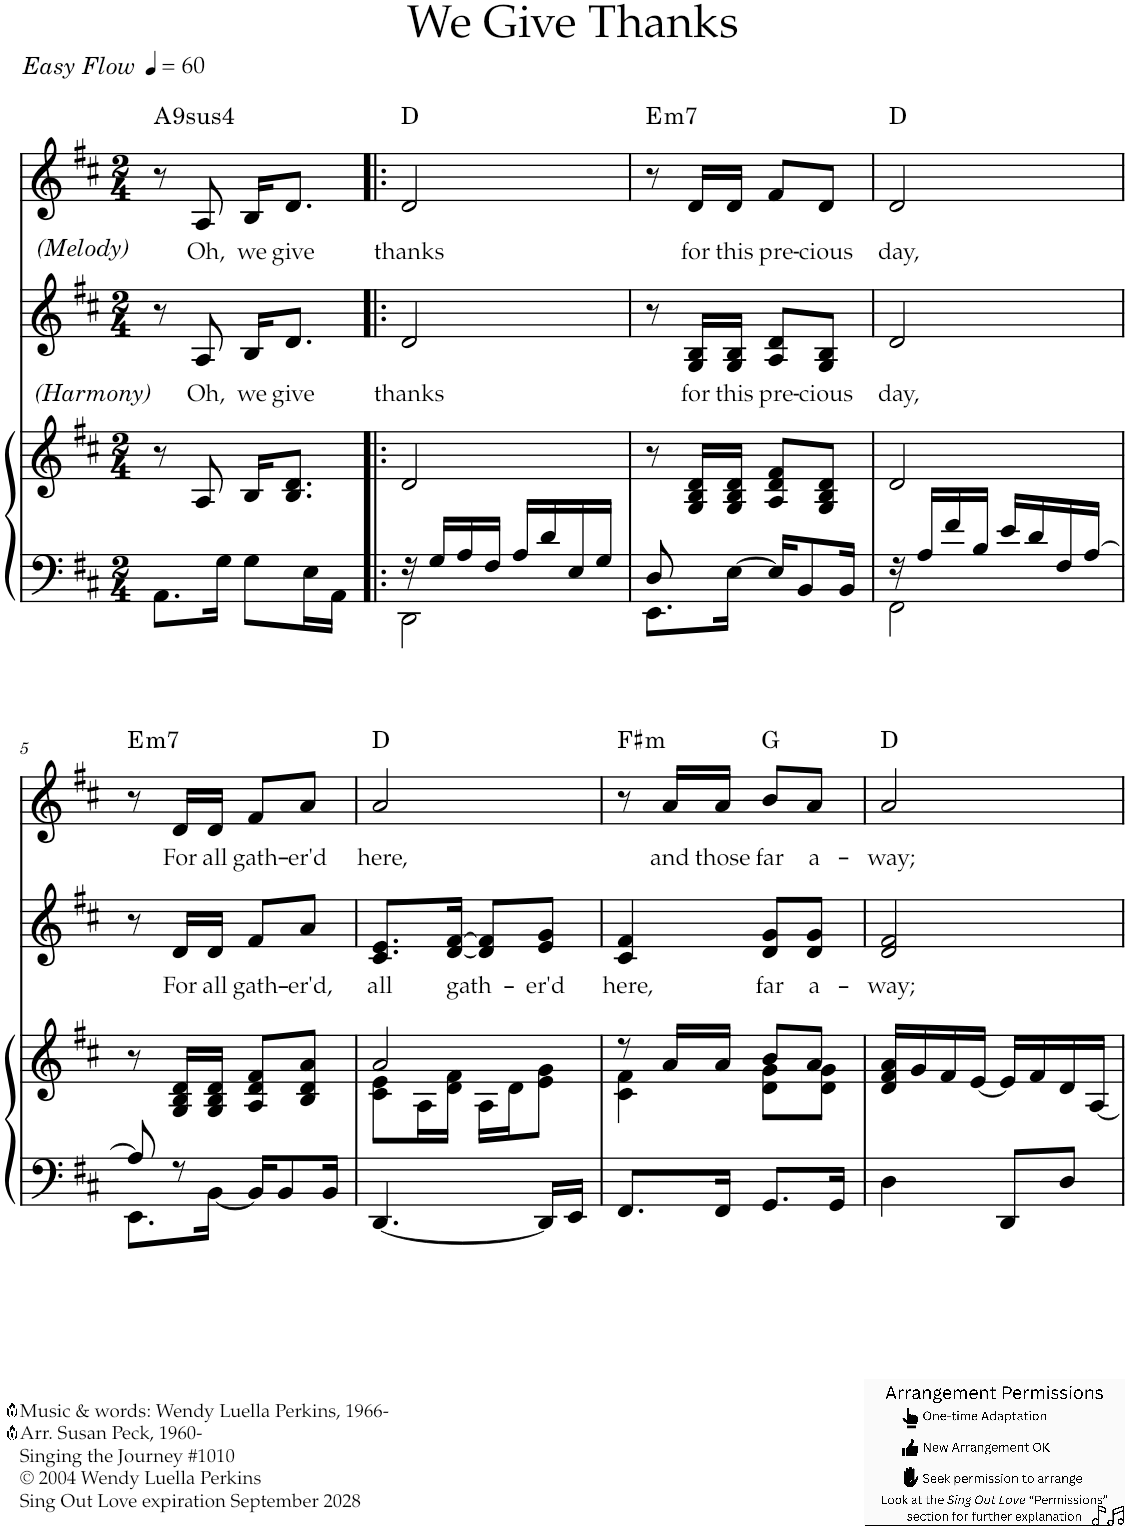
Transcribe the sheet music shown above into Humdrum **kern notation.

**kern	**kern	**kern	**text	**kern	**text	**harte
*part3	*part3	*part2	*part2	*part1	*part1	*part1
*staff4	*staff3	*staff2	*staff2	*staff1	*staff1	*
*I"Piano	*	*I"Voice 2	*	*I"Voice 1	*	*
*I'Pno	*	*	*	*	*	*
*clefF4	*clefG2	*clefG2	*	*clefG2	*	*
*k[f#c#]	*k[f#c#]	*k[f#c#]	*	*k[f#c#]	*	*
*M2/4	*M2/4	*M2/4	*	*M2/4	*	*
*MM60	*MM60	*MM60	*	*MM60	*	*
=1	=1	=1	=1	=1	=1	=1
!	!	!	!	!LO:TX:a:i:t=Easy Flow	!	!
!	!	!	!	!LO:TX:b:i:t=(Melody)	!	!
!	!	!LO:TX:b:i:t=(Harmony)	!	!	!	!LO:H:kt=94
8.AA\L	8r	8r	.	8r	.	A:sus4(7,9)
!	!	!	!LO:LY:b	!	!LO:LY:b	!
.	8A/	8A/	Oh,	8A/	Oh,	.
16G\Jk	.	.	.	.	.	.
!	!	!	!LO:LY:b	!	!LO:LY:b	!
8G\L	16B/KL	16B/KL	we	16B/KL	we	.
!	!	!	!LO:LY:b	!	!LO:LY:b	!
.	8.B/ 8.d/J	8.d/J	give	8.d/J	give	.
16E\L	.	.	.	.	.	.
16AA\JJ	.	.	.	.	.	.
=2!|:	=2!|:	=2!|:	=2!|:	=2!|:	=2!|:	=2!|:
*^	*	*	*	*	*	*
!	!	!	!	!LO:LY:b	!	!LO:LY:b	!
16r	2DD\	2d/	2d/	thanks	2d/	thanks	D:maj
16G/LL	.	.	.	.	.	.	.
16A/	.	.	.	.	.	.	.
16F#/JJ	.	.	.	.	.	.	.
16A/LL	.	.	.	.	.	.	.
16d/	.	.	.	.	.	.	.
16E/	.	.	.	.	.	.	.
16G/JJ	.	.	.	.	.	.	.
=3	=3	=3	=3	=3	=3	=3	=3
!	!	!	!	!	!	!	!LO:H:kt=m7
8.EE\L	8D/	8r	8r	.	8r	.	E:min7
!	!	!	!	!LO:LY:b	!	!LO:LY:b	!
.	4.ryy	16G/ 16B/ 16d/LL	16G/ 16B/LL	for	16d/LL	for	.
!	!	!	!	!LO:LY:b	!	!LO:LY:b	!
[16E\Jk	.	16G/ 16B/ 16d/JJ	16G/ 16B/JJ	this	16d/JJ	this	.
!	!	!	!	!LO:LY:b	!	!LO:LY:b	!
16E/KL]	.	8A/ 8d/ 8f#/L	8A/ 8d/L	pre-	8f#/L	pre-	.
8BB/	.	.	.	.	.	.	.
!	!	!	!	!LO:LY:b	!	!LO:LY:b	!
.	.	8G/ 8B/ 8d/J	8G/ 8B/J	-cious	8d/J	-cious	.
16BB/Jk	.	.	.	.	.	.	.
=4	=4	=4	=4	=4	=4	=4	=4
!	!	!	!	!LO:LY:b	!	!LO:LY:b	!
16r	2FF#\	2d/	2d/	day,	2d/	day,	D:maj
16A/LL	.	.	.	.	.	.	.
16f#/	.	.	.	.	.	.	.
16B/JJ	.	.	.	.	.	.	.
16e/LL	.	.	.	.	.	.	.
16d/	.	.	.	.	.	.	.
16F#/	.	.	.	.	.	.	.
[16A/JJ	.	.	.	.	.	.	.
!!LO:LB:g=z
=5	=5	=5	=5	=5	=5	=5	=5
!	!	!	!	!	!	!	!LO:H:kt=m7
8A/]	8.EE\L	8r	8r	.	8r	.	E:min7
!	!	!	!	!LO:LY:b	!	!LO:LY:b	!
8r	.	16G/ 16B/ 16d/LL	16d/LL	For	16d/LL	For	.
!	!	!	!	!LO:LY:b	!	!LO:LY:b	!
.	[16BB\Jk	16G/ 16B/ 16d/JJ	16d/JJ	all	16d/JJ	all	.
!	!	!	!	!LO:LY:b	!	!LO:LY:b	!
16BB/KL]	4ryy	8A/ 8d/ 8f#/L	8f#/L	gath-	8f#/L	gath-	.
8BB/	.	.	.	.	.	.	.
!	!	!	!	!LO:LY:b	!	!LO:LY:b	!
.	.	8B/ 8d/ 8a/J	8a/J	-er'd,	8a/J	-er'd	.
16BB/Jk	.	.	.	.	.	.	.
*v	*v	*	*	*	*	*	*
=6	=6	=6	=6	=6	=6	=6
*	*^	*	*	*	*	*
!	!	!	!	!LO:LY:b	!	!LO:LY:b	!
[4.DD/	2a/	8c#\ 8e\L	8.c#/ 8.e/L	all	2a/	here,	D:maj
.	.	16A\L	.	.	.	.	.
!	!	!	!	!LO:LY:b	!	!	!
.	.	16d\ 16f#\JJ	[16d/ [16f#/Jk	gath-	.	.	.
.	.	16A\LL	8d/] 8f#/]L	.	.	.	.
.	.	16d\J	.	.	.	.	.
!	!	!	!	!LO:LY:b	!	!	!
16DD/LL]	.	8e\ 8g\J	8e/ 8g/J	-er'd	.	.	.
16EE/JJ	.	.	.	.	.	.	.
=7	=7	=7	=7	=7	=7	=7	=7
!	!	!	!	!LO:LY:b	!	!	!LO:H:kt=m
8.FF#/L	8r	4c#\ 4f#\	4c#/ 4f#/	here,	8r	.	F#:min
!	!	!	!	!	!	!LO:LY:b	!
.	16a/LL	.	.	.	16a/LL	and	.
!	!	!	!	!	!	!LO:LY:b	!
16FF#/Jk	16a/JJ	.	.	.	16a/JJ	those	.
!	!	!	!	!LO:LY:b	!	!LO:LY:b	!
8.GG/L	8b/L	8d\ 8g\L	8d/ 8g/L	far	8b/L	far	G:maj
!	!	!	!	!LO:LY:b	!	!LO:LY:b	!
.	8a/J	8d\ 8g\J	8d/ 8g/J	a-	8a/J	a-	.
16GG/Jk	.	.	.	.	.	.	.
*	*v	*v	*	*	*	*	*
=8	=8	=8	=8	=8	=8	=8
!	!	!	!LO:LY:b	!	!LO:LY:b	!
4D\	16d/ 16f#/ 16a/LL	2d/ 2f#/	-way;	2a/	-way;	D:maj
.	16g/	.	.	.	.	.
.	16f#/	.	.	.	.	.
.	[16e/JJ	.	.	.	.	.
8DD/L	16e/LL]	.	.	.	.	.
.	16f#/	.	.	.	.	.
8D/J	16d/	.	.	.	.	.
.	[16A/JJ	.	.	.	.	.
=	=	=	=	=	=	=
*-	*-	*-	*-	*-	*-	*-
